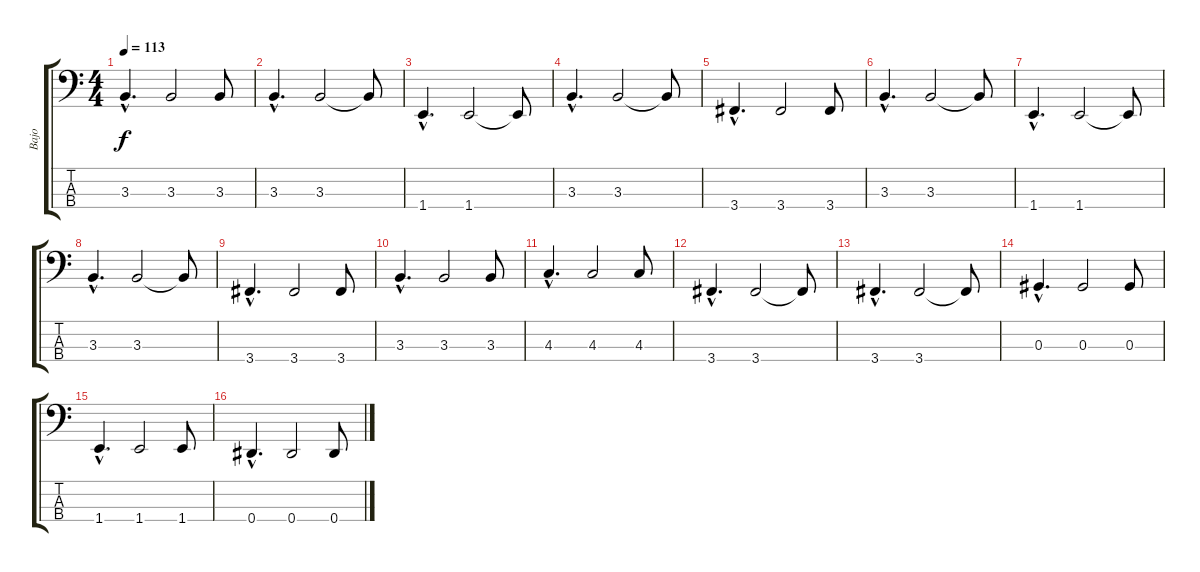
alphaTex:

\track ("Bajo" "Bajo") {instrument electricbassfinger}
\staff {score tabs}
\tuning (Gb2 Db2 Ab1 Eb1) {hide}
\ts (4 4)
\tempo 113
\clef f4
\ks c
3.3{hac}.4{d dy f} 3.3.2 3.3.8 |
3.3{hac}.4{d} 3.3.2 3.3{t}.8 |
1.4{hac}.4{d} 1.4.2 1.4{t}.8 |
3.3{hac}.4{d} 3.3.2 3.3{t}.8 |
3.4{hac}.4{d} 3.4.2 3.4.8 |
3.3{hac}.4{d} 3.3.2 3.3{t}.8 |
1.4{hac}.4{d} 1.4.2 1.4{t}.8 |
3.3{hac}.4{d} 3.3.2 3.3{t}.8 |
3.4{hac}.4{d} 3.4.2 3.4.8 |
3.3{hac}.4{d} 3.3.2 3.3.8 |
4.3{hac}.4{d} 4.3.2 4.3.8 |
3.4{hac}.4{d} 3.4.2 3.4{t}.8 |
3.4{hac}.4{d} 3.4.2 3.4{t}.8 |
0.3{hac}.4{d} 0.3.2 0.3.8 |
1.4{hac}.4{d} 1.4.2 1.4.8 |
0.4{hac}.4{d} 0.4.2 0.4.8
